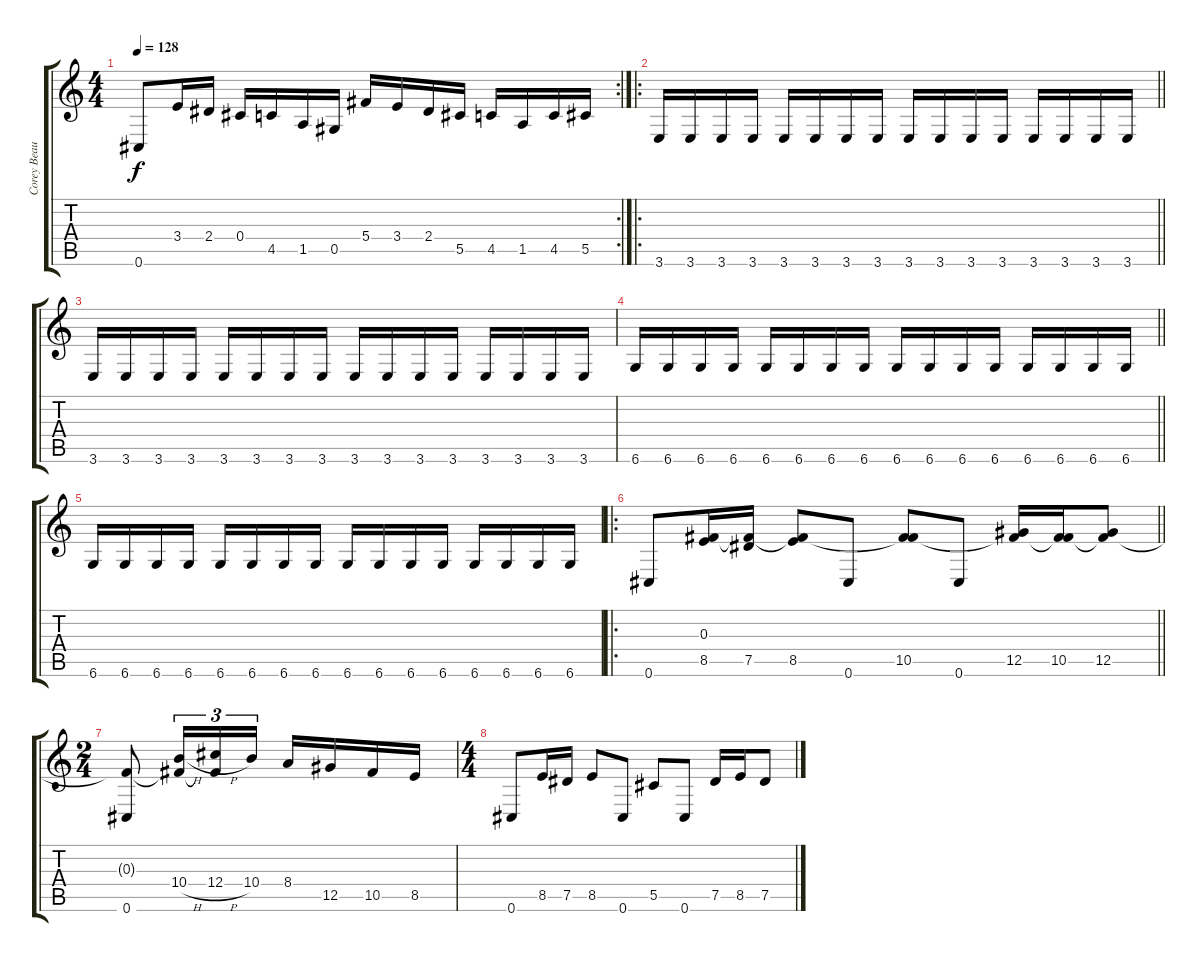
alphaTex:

\track ("Corey Beaulieu" "Corey Beau") {instrument overdrivenguitar}
\staff {score tabs}
\tuning (Eb4 Bb3 Gb3 Db3 Ab2 Db2) {hide}
\rc 2
\ts (4 4)
\tempo 128
\clef g2
\ks c
0.6.8{dy f} 3.4.16 2.4.16 0.4.16 4.5.16 1.5.16 0.5.16 5.4.16 3.4.16 2.4.16 5.5.16 4.5.16 1.5.16 4.5.16 5.5.16 |
\ro
\barLineRight lightlight
3.6.16 3.6.16 3.6.16 3.6.16 3.6.16 3.6.16 3.6.16 3.6.16 3.6.16 3.6.16 3.6.16 3.6.16 3.6.16 3.6.16 3.6.16 3.6.16 |
3.6.16 3.6.16 3.6.16 3.6.16 3.6.16 3.6.16 3.6.16 3.6.16 3.6.16 3.6.16 3.6.16 3.6.16 3.6.16 3.6.16 3.6.16 3.6.16 |
\barLineRight lightlight
6.6.16 6.6.16 6.6.16 6.6.16 6.6.16 6.6.16 6.6.16 6.6.16 6.6.16 6.6.16 6.6.16 6.6.16 6.6.16 6.6.16 6.6.16 6.6.16 |
6.6.16 6.6.16 6.6.16 6.6.16 6.6.16 6.6.16 6.6.16 6.6.16 6.6.16 6.6.16 6.6.16 6.6.16 6.6.16 6.6.16 6.6.16 6.6.16 |
\ro
\barLineRight lightlight
0.6.8 (0.3 8.5).16 (0.3{t} 7.5).16 (0.3{t} 8.5).8 0.6.8 (0.3{t} 10.5).8 0.6.8 (0.3{t} 12.5).16 (0.3{t} 10.5).16 (0.3{t} 12.5).8 |
\ts (2 4)
(0.3{t} 0.6).8 (0.3{t} 10.4{h}).16{tu (3 2)} (0.3{t} 12.4{h}).16{tu (3 2)} 10.4.16{tu (3 2)} 8.4.16 12.5.16 10.5.16 8.5.16 |
\ts (4 4)
0.6.8 8.5.16 7.5.16 8.5.8 0.6.8 5.5.8 0.6.8 7.5.16 8.5.16 7.5.8
